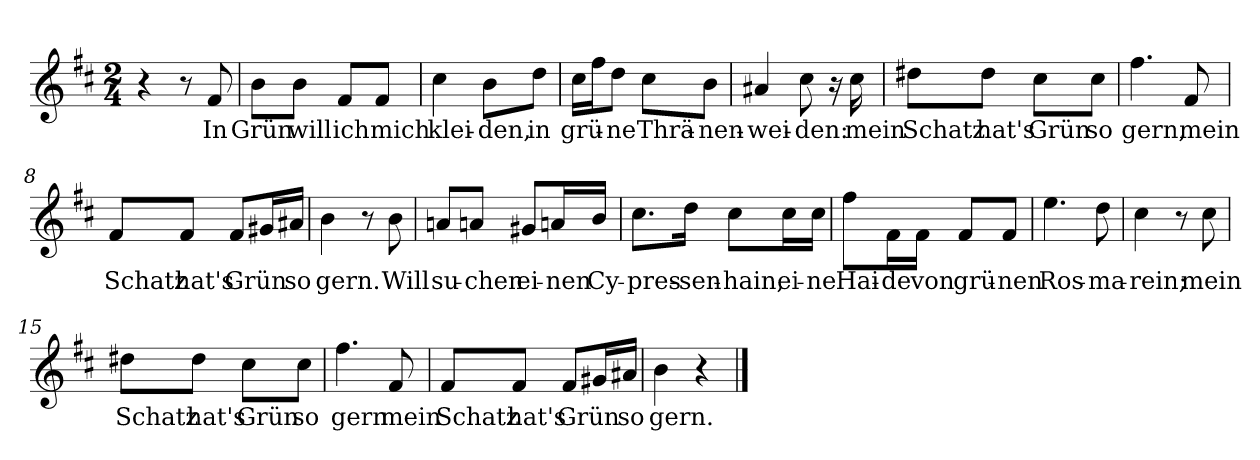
**kern	**text
*part1	*part1
*staff1	*staff1
*clefG2	*
*k[f#c#]	*
*M2/4	*
=1	=1
4r	.
8r	.
!	!LO:LY:b
8f#/	In
=2	=2
!	!LO:LY:b
8b\L	Grün
!	!LO:LY:b
8b\J	will
!	!LO:LY:b
8f#/L	ich
!	!LO:LY:b
8f#/J	mich
=3	=3
!	!LO:LY:b
4cc#\	klei-
!	!LO:LY:b
8b\L	-den,
!	!LO:LY:b
8dd\J	in
=4	=4
!	!LO:LY:b
16cc#\LL	grü-
16ff#\J	.
!	!LO:LY:b
8dd\J	-ne
!	!LO:LY:b
8cc#\L	Thrä-
!	!LO:LY:b
8b\J	-nen-
=5	=5
!	!LO:LY:b
4a#X/	-wei-
!	!LO:LY:b
8cc#\	-den:
16r	.
!	!LO:LY:b
16cc#\	mein
=6	=6
!	!LO:LY:b
8dd#X\L	Schatz
!	!LO:LY:b
8dd#\J	hat's
!	!LO:LY:b
8cc#\L	Grün
!	!LO:LY:b
8cc#\J	so
=7	=7
!	!LO:LY:b
4.ff#\	gern,
!	!LO:LY:b
8f#/	mein
!!LO:LB:g=z
=8	=8
!	!LO:LY:b
8f#/L	Schatz
!	!LO:LY:b
8f#/J	hat's
!	!LO:LY:b
8f#/L	Grün
16g#X/L	.
!	!LO:LY:b
16a#X/JJ	so
=9	=9
!	!LO:LY:b
4b\	gern.
8r	.
!	!LO:LY:b
8b\	Will
=10	=10
!	!LO:LY:b
8an/L	su-
!	!LO:LY:b
8an/J	-chen
!	!LO:LY:b
8g#X/L	ei-
!	!LO:LY:b
16an/L	-nen
!	!LO:LY:b
16b/JJ	Cy-
=11	=11
!	!LO:LY:b
8.cc#\L	-pres-
!	!LO:LY:b
16dd\Jk	-sen-
!	!LO:LY:b
8cc#\L	-hain,
!	!LO:LY:b
16cc#\L	ei-
!	!LO:LY:b
16cc#\JJ	-ne
=12	=12
!	!LO:LY:b
8ff#\L	Hai-
!	!LO:LY:b
16f#\L	-de
!	!LO:LY:b
16f#\JJ	von
!	!LO:LY:b
8f#/L	grü-
!	!LO:LY:b
8f#/J	-nen
=13	=13
!	!LO:LY:b
4.ee\	Ros-
!	!LO:LY:b
8dd\	-ma-
=14	=14
!	!LO:LY:b
4cc#\	-rein;
8r	.
!	!LO:LY:b
8cc#\	mein
!!LO:LB:g=z
=15	=15
!	!LO:LY:b
8dd#X\L	Schatz
!	!LO:LY:b
8dd#\J	hat's
!	!LO:LY:b
8cc#\L	Grün
!	!LO:LY:b
8cc#\J	so
=16	=16
!	!LO:LY:b
4.ff#\	gern
!	!LO:LY:b
8f#/	mein
=17	=17
!	!LO:LY:b
8f#/L	Schatz
!	!LO:LY:b
8f#/J	hat's
!	!LO:LY:b
8f#/L	Grün
16g#X/L	.
!	!LO:LY:b
16a#X/JJ	so
=18	=18
!	!LO:LY:b
4b\	gern.
4r	.
==	==
*-	*-
